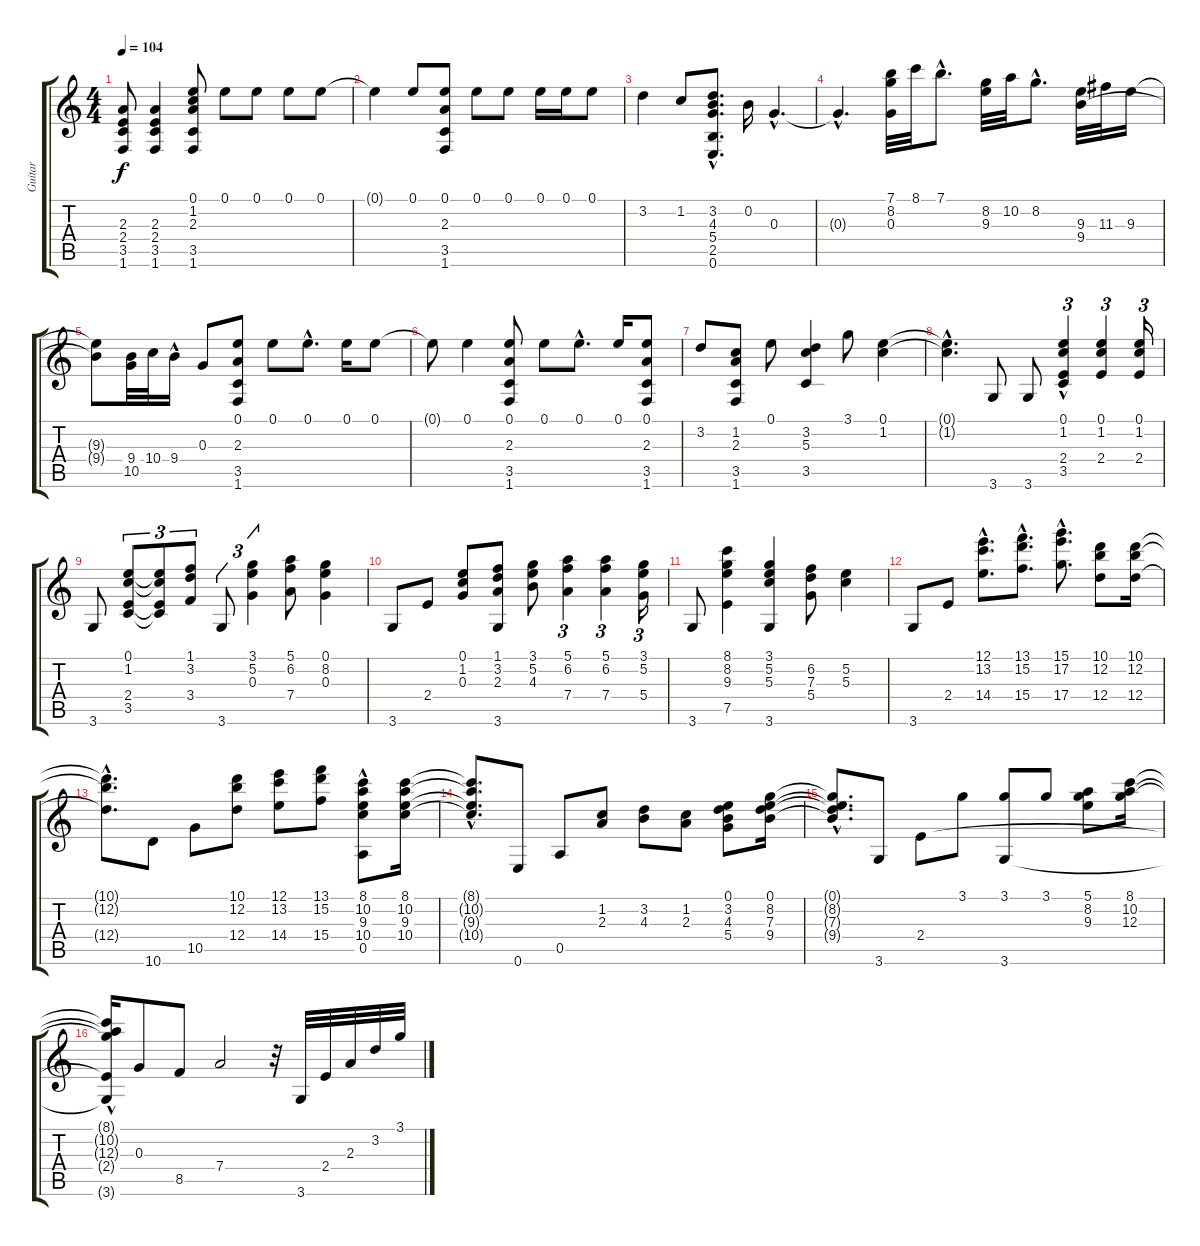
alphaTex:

\track ("Guitar" "Guitar") {instrument acousticguitarnylon}
\staff {score tabs}
\tuning (E4 B3 G3 D3 A2 E2) {hide}
\ts (4 4)
\tempo 104
\clef g2
\ks c
(2.3{t} 2.4{t} 3.5{t} 1.6{t}).8{dy f} (2.3 2.4 3.5 1.6).4 (0.1 1.2 2.3 3.5 1.6).8 0.1.8 0.1.8 0.1.8 0.1.8 |
0.1{t}.4 0.1.8 (0.1 2.3 3.5 1.6).8 0.1.8 0.1.8 0.1.16 0.1.16 0.1.8 |
3.2.4 1.2.8 (3.2{hac} 4.3{hac} 5.4{hac} 2.5 0.6).8{d} 0.2.16 0.3{hac}.4{d} |
0.3{hac t}.4{d} (7.1 8.2 0.3).32 8.1.32 7.1{hac}.8{d} (8.2 9.3).32 10.2.32 8.2{hac}.8{d} (9.3 9.4).32 11.3.32 9.3.16 |
(9.3{t} 9.4{t}).8 (9.4 10.5).32 10.4.32 9.4{hac}.16 0.3.8 (0.1 2.3 3.5 1.6).8 0.1.8 0.1{hac}.8{d} 0.1.16 0.1.8 |
0.1{t}.8 0.1.4 (0.1 2.3 3.5 1.6).8 0.1.8 0.1{hac}.8{d} 0.1.16 (0.1 2.3 3.5 1.6).8 |
3.2.8 (1.2 2.3 3.5 1.6).8 0.1.8 (3.2 5.3 3.5).4 3.1.8 (0.1 1.2).4 |
(0.1{hac t} 1.2{hac t}).4{d} 3.6.8 3.6.8 (0.1 1.2 2.4 3.5{hac}).4{tu (3 2)} (0.1 1.2 2.4).4{tu (3 2)} (0.1 1.2 2.4).16{tu (3 2)} |
3.6.8 (0.1 1.2 2.4 3.5).8{tu (3 2)} (0.1{t} 1.2{t} 2.4{t} 3.5{t}).8{tu (3 2)} (1.1 3.2 3.4).8{tu (3 2)} 3.6.8{tu (3 2)} (3.1 5.2 0.3).4{tu (3 2)} (5.1 6.2 7.4).8 (0.1 8.2 0.3).4 |
3.6.8 2.4.8 (0.1 1.2 0.3).8 (1.1 3.2 2.3 3.6).8 (3.1 5.2 4.3).8 (5.1 6.2 7.4).4{tu (3 2)} (5.1 6.2 7.4).4{tu (3 2)} (3.1 5.2 5.4).16{tu (3 2)} |
3.6.8 (8.1 8.2 9.3 7.5).4 (3.1 5.2 5.3 3.6).4 (6.2 7.3 5.4).8 (5.2 5.3).4 |
3.6.8 2.4.8 (12.1{hac} 13.2{hac} 14.4{hac}).8{d} (13.1{hac} 15.2{hac} 15.4{hac}).8{d} (15.1{hac} 17.2{hac} 17.4{hac}).8{d} (10.1 12.2 12.4).8 (10.1 12.2 12.4).16 |
(10.1{hac t} 12.2{hac t} 12.4{hac t}).8{d} 10.6.8 10.5.8 (10.1 12.2 12.4).8 (12.1 13.2 14.4).8 (13.1 15.2 15.4).8 (8.1 10.2 9.3 10.4 0.5{hac}).8 (8.1 10.2 9.3 10.4).16 |
(8.1{hac t} 10.2{hac t} 9.3{hac t} 10.4{hac t}).8{d} 0.6.8 0.5.8 (1.2 2.3).8 (3.2 4.3).8 (1.2 2.3).8 (0.1 3.2 4.3 5.4).8 (0.1 8.2 7.3 9.4).16 |
(0.1{hac t} 8.2{hac t} 7.3{hac t} 9.4{hac t}).8{d} 3.6.8 2.4.8 3.1.8 (3.1 3.6).8 3.1.8 (5.1 8.2 9.3).8 (8.1 10.2 12.3).16 |
(8.1{hac t} 10.2{hac t} 12.3{hac t} 2.4{hac t} 3.6{t}).16 0.3.8 8.5.8 7.4.2 r.32 3.6.32 2.4.32 2.3.32 3.2.32 3.1.32
